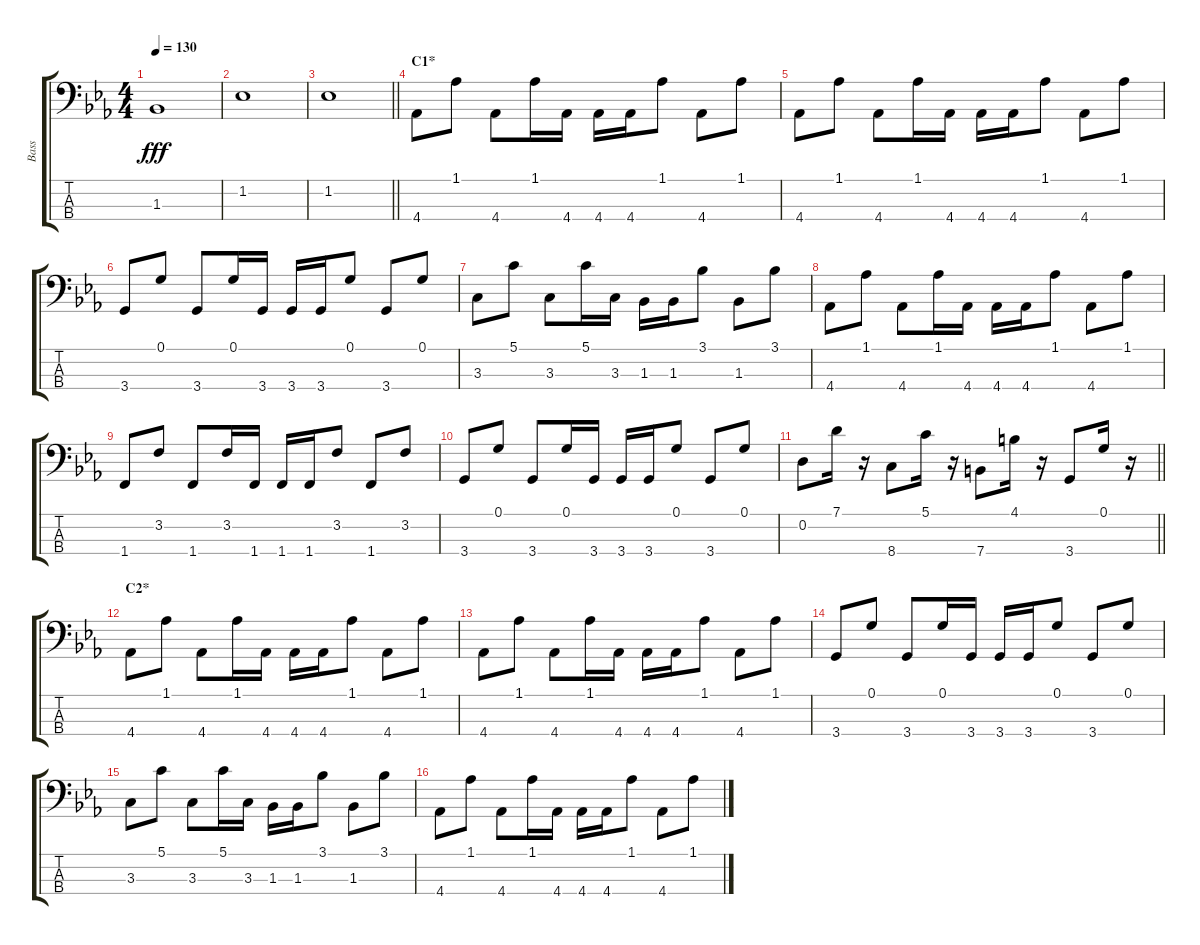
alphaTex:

\track ("Bass" "Bass") {instrument fretlessbass}
\staff {score tabs}
\tuning (G2 D2 A1 E1) {hide}
\ts (4 4)
\tempo 130
\clef f4
\ks eb
1.3.1{dy fff} |
1.2.1 |
\barLineRight lightlight
1.2.1 |
\section ("" "C1*")
4.4.8 1.1.8 4.4.8 1.1.16 4.4.16 4.4.16 4.4.16 1.1.8 4.4.8 1.1.8 |
4.4.8 1.1.8 4.4.8 1.1.16 4.4.16 4.4.16 4.4.16 1.1.8 4.4.8 1.1.8 |
3.4.8 0.1.8 3.4.8 0.1.16 3.4.16 3.4.16 3.4.16 0.1.8 3.4.8 0.1.8 |
3.3.8 5.1.8 3.3.8 5.1.16 3.3.16 1.3.16 1.3.16 3.1.8 1.3.8 3.1.8 |
4.4.8 1.1.8 4.4.8 1.1.16 4.4.16 4.4.16 4.4.16 1.1.8 4.4.8 1.1.8 |
1.4.8 3.2.8 1.4.8 3.2.16 1.4.16 1.4.16 1.4.16 3.2.8 1.4.8 3.2.8 |
3.4.8 0.1.8 3.4.8 0.1.16 3.4.16 3.4.16 3.4.16 0.1.8 3.4.8 0.1.8 |
\barLineRight lightlight
0.2.8 7.1.16 r.16 8.4.8 5.1.16 r.16 7.4.8 4.1.16 r.16 3.4.8 0.1.16 r.16 |
\section ("" "C2*")
4.4.8 1.1.8 4.4.8 1.1.16 4.4.16 4.4.16 4.4.16 1.1.8 4.4.8 1.1.8 |
4.4.8 1.1.8 4.4.8 1.1.16 4.4.16 4.4.16 4.4.16 1.1.8 4.4.8 1.1.8 |
3.4.8 0.1.8 3.4.8 0.1.16 3.4.16 3.4.16 3.4.16 0.1.8 3.4.8 0.1.8 |
3.3.8 5.1.8 3.3.8 5.1.16 3.3.16 1.3.16 1.3.16 3.1.8 1.3.8 3.1.8 |
4.4.8 1.1.8 4.4.8 1.1.16 4.4.16 4.4.16 4.4.16 1.1.8 4.4.8 1.1.8
